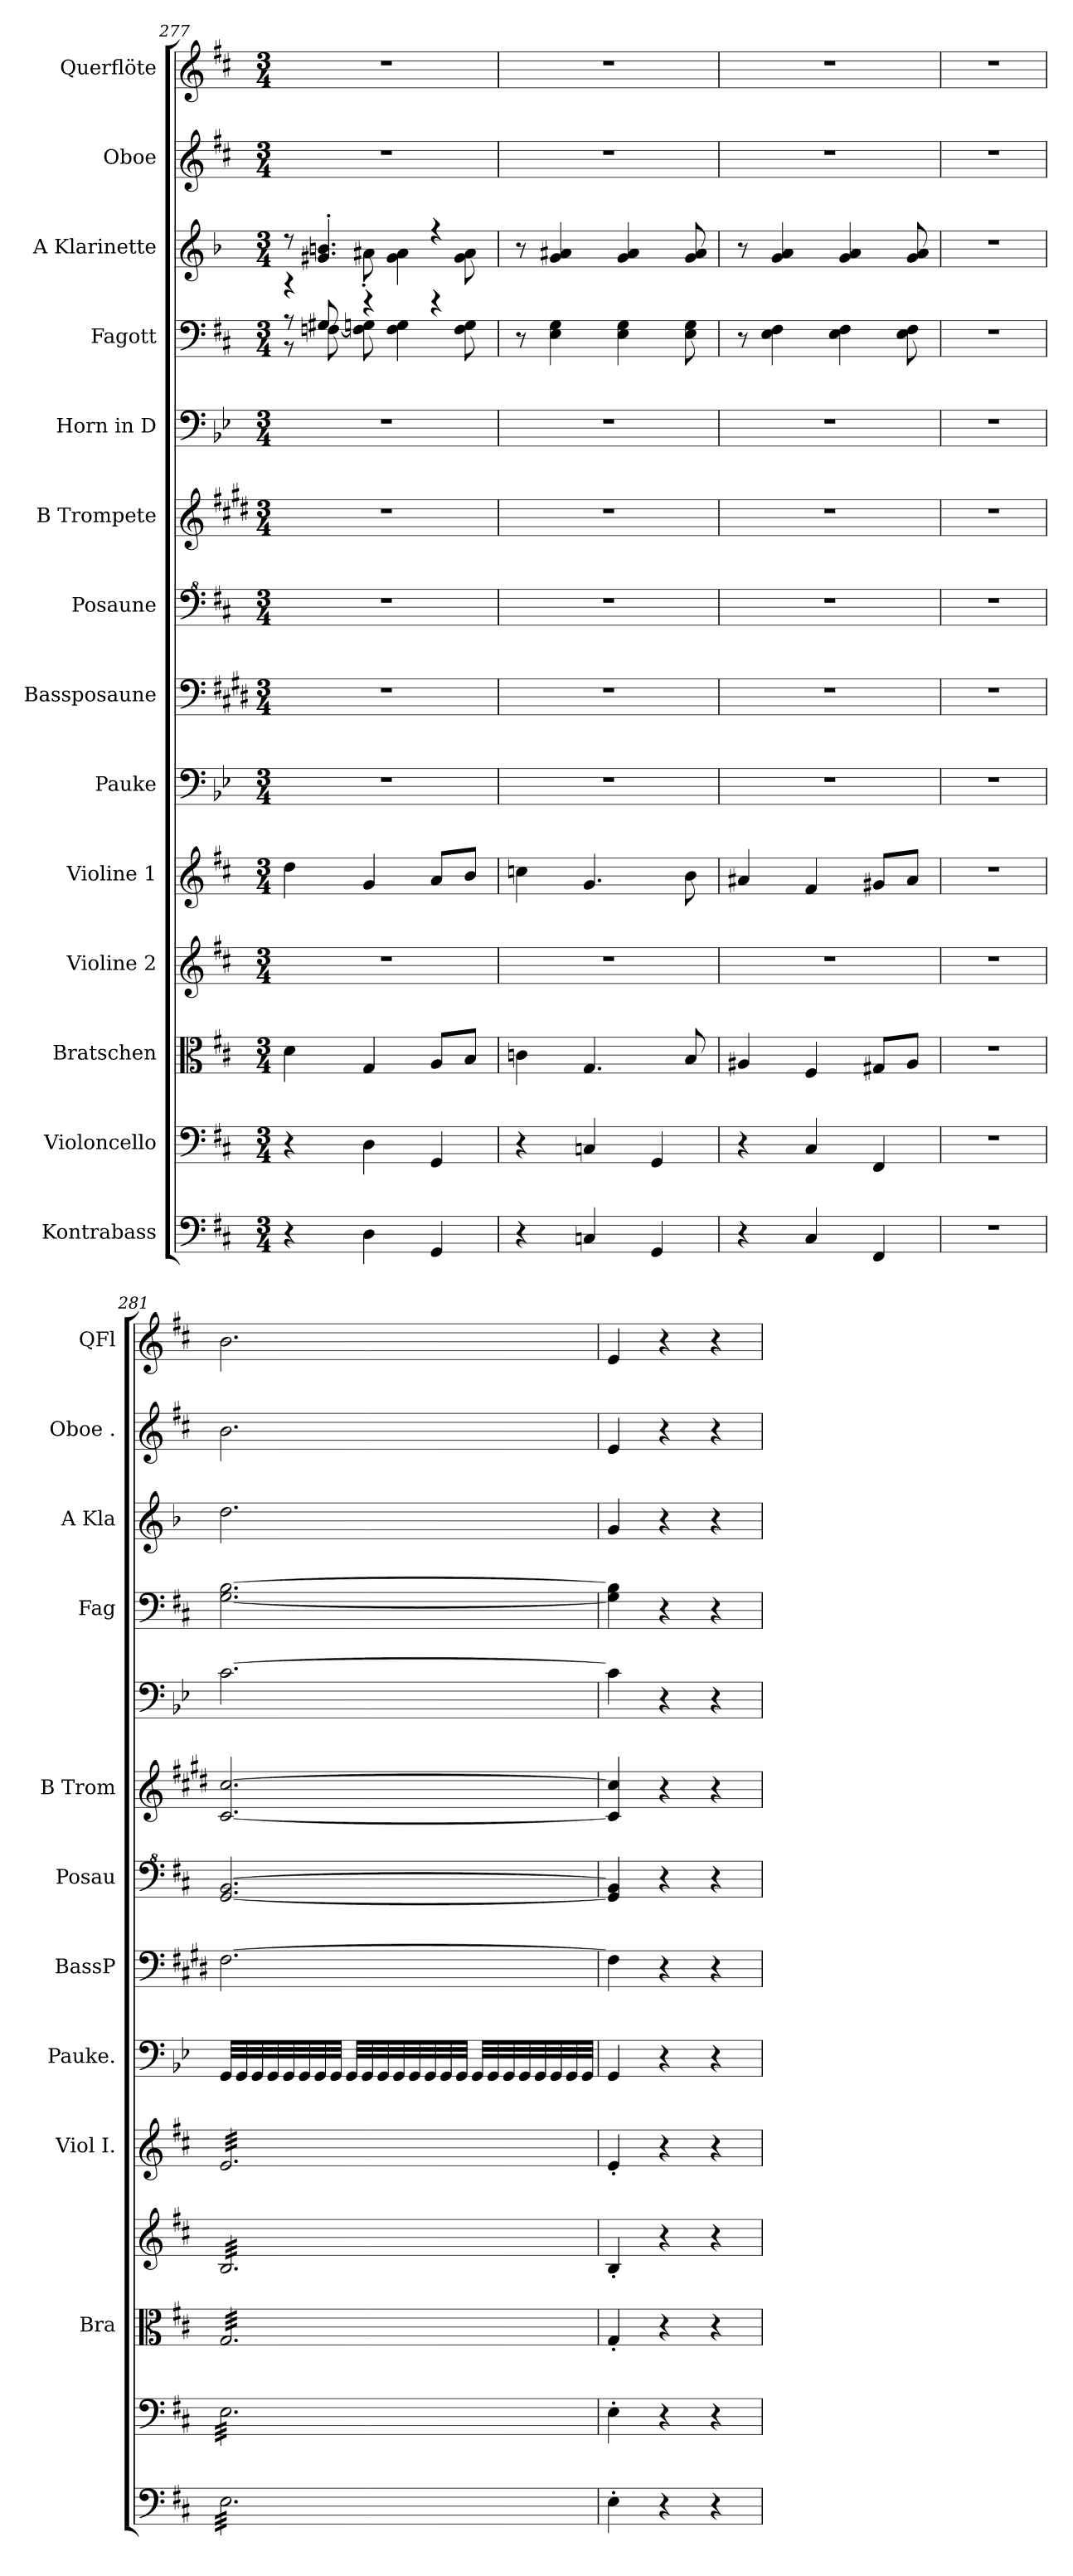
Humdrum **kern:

**kern	**kern	**kern	**kern	**kern	**kern	**kern	**kern	**kern	**kern	**kern	**kern	**kern	**kern
*part14	*part13	*part12	*part11	*part10	*part9	*part8	*part7	*part6	*part5	*part4	*part3	*part2	*part1
*staff14	*staff13	*staff12	*staff11	*staff10	*staff9	*staff8	*staff7	*staff6	*staff5	*staff4	*staff3	*staff2	*staff1
*I"Kontrabass	*I"Violoncello	*I"Bratschen	*I"Violine 2	*I"Violine 1	*I"Pauke	*I"Bassposaune	*I"Posaune	*I"B Trompete	*I"Horn in D	*I"Fagott	*I"A Klarinette	*I"Oboe	*I"Querflöte
*	*	*I'Bra	*	*I'Viol I.	*I'Pauke.	*I'BassP	*I'Posau	*I'B Trom	*	*I'Fag	*I'A Kla	*I'Oboe .	*I'QFl
*clefF4	*clefF4	*clefC3	*clefG2	*clefG2	*clefF4	*clefF4	*clefF^4	*clefG2	*clefF4	*clefF4	*clefG2	*clefG2	*clefG2
*ITrd7c12	*	*	*	*	*ITrd-2c-4	*ITrd1c2	*	*ITrd1c2	*ITrd-2c-4	*	*ITrd2c3	*	*
*k[f#c#]	*k[f#c#]	*k[f#c#]	*k[f#c#]	*k[f#c#]	*k[f#c#]	*k[f#c#]	*k[f#c#]	*k[f#c#]	*k[f#c#]	*k[f#c#]	*k[f#c#]	*k[f#c#]	*k[f#c#]
*M3/4	*M3/4	*M3/4	*M3/4	*M3/4	*M3/4	*M3/4	*M3/4	*M3/4	*M3/4	*M3/4	*M3/4	*M3/4	*M3/4
=277	=277	=277	=277	=277	=277	=277	=277	=277	=277	=277	=277	=277	=277
*	*	*	*	*	*	*	*	*	*	*^	*^	*	*
4r	4r	4d\	2.r	4dd\	2.r	2.r	2.r	2.r	2.r	8r	8r	8r	4r	2.r	2.r
.	.	.	.	.	.	.	.	.	.	8G#X/	[8Fn\	4.e#X/' 4.g#X/'	.	.	.
4DD\	4D\	4G/	.	4g/	.	.	.	.	.	4r	8F\] 8Gn\	.	8f##X'\	.	.
.	.	.	.	.	.	.	.	.	.	.	4F\ 4G\	.	4e#\ 4f##\	.	.
4GGG/	4GG/	8A/L	.	8a/L	.	.	.	.	.	4r	.	4r	.	.	.
.	.	8B/J	.	8b/J	.	.	.	.	.	.	8F\ 8G\	.	8e#\ 8f##\	.	.
*	*	*	*	*	*	*	*	*	*	*v	*v	*	*	*	*
*	*	*	*	*	*	*	*	*	*	*	*v	*v	*	*
=278	=278	=278	=278	=278	=278	=278	=278	=278	=278	=278	=278	=278	=278
4r	4r	4cn\	2.r	4ccn\	2.r	2.r	2.r	2.r	2.r	8r	8r	2.r	2.r
.	.	.	.	.	.	.	.	.	.	4E\ 4G\	4e/ 4f##X/	.	.
4CCn/	4Cn/	4.G/	.	4.g/	.	.	.	.	.	.	.	.	.
.	.	.	.	.	.	.	.	.	.	4E\ 4G\	4e/ 4f##/	.	.
4GGG/	4GG/	.	.	.	.	.	.	.	.	.	.	.	.
.	.	8B/	.	8b\	.	.	.	.	.	8E\ 8G\	8e/ 8f##/	.	.
=279	=279	=279	=279	=279	=279	=279	=279	=279	=279	=279	=279	=279	=279
4r	4r	4A#X/	2.r	4a#X/	2.r	2.r	2.r	2.r	2.r	8r	8r	2.r	2.r
.	.	.	.	.	.	.	.	.	.	4E\ 4F#\	4e/ 4f#/	.	.
4CC#/	4C#/	4F#/	.	4f#/	.	.	.	.	.	.	.	.	.
.	.	.	.	.	.	.	.	.	.	4E\ 4F#\	4e/ 4f#/	.	.
4FFF#/	4FF#/	8G#X/L	.	8g#X/L	.	.	.	.	.	.	.	.	.
.	.	8A#/J	.	8a#/J	.	.	.	.	.	8E\ 8F#\	8e/ 8f#/	.	.
=280	=280	=280	=280	=280	=280	=280	=280	=280	=280	=280	=280	=280	=280
2.r	2.r	2.r	2.r	2.r	2.r	2.r	2.r	2.r	2.r	2.r	2.r	2.r	2.r
!!LO:PB:g=z
=281	=281	=281	=281	=281	=281	=281	=281	=281	=281	=281	=281	=281	=281
*tremolo	*	*	*	*	*	*	*	*	*	*	*	*	*
*	*tremolo	*	*	*	*	*	*	*	*	*	*	*	*
*	*	*tremolo	*	*	*	*	*	*	*	*	*	*	*
*	*	*	*tremolo	*	*	*	*	*	*	*	*	*	*
*	*	*	*	*tremolo	*	*	*	*	*	*	*	*	*
32EE\LLL	32E\LLL	32G/LLL	32B/LLL	32e/LLL	32BB/LLL	[2.E\	[2.G/ [2.B/	[2.B/ [2.b/	[2.e\	[2.G\ [2.B\	2.b\	2.b\	2.b\
32EE\	32E\	32G/	32B/	32e/	32BB/	.	.	.	.	.	.	.	.
32EE\	32E\	32G/	32B/	32e/	32BB/	.	.	.	.	.	.	.	.
32EE\	32E\	32G/	32B/	32e/	32BB/	.	.	.	.	.	.	.	.
32EE\	32E\	32G/	32B/	32e/	32BB/	.	.	.	.	.	.	.	.
32EE\	32E\	32G/	32B/	32e/	32BB/	.	.	.	.	.	.	.	.
32EE\	32E\	32G/	32B/	32e/	32BB/	.	.	.	.	.	.	.	.
32EE\	32E\	32G/	32B/	32e/	32BB/JJJ	.	.	.	.	.	.	.	.
32EE\	32E\	32G/	32B/	32e/	32BB/LLL	.	.	.	.	.	.	.	.
32EE\	32E\	32G/	32B/	32e/	32BB/	.	.	.	.	.	.	.	.
32EE\	32E\	32G/	32B/	32e/	32BB/	.	.	.	.	.	.	.	.
32EE\	32E\	32G/	32B/	32e/	32BB/	.	.	.	.	.	.	.	.
32EE\	32E\	32G/	32B/	32e/	32BB/	.	.	.	.	.	.	.	.
32EE\	32E\	32G/	32B/	32e/	32BB/	.	.	.	.	.	.	.	.
32EE\	32E\	32G/	32B/	32e/	32BB/	.	.	.	.	.	.	.	.
32EE\	32E\	32G/	32B/	32e/	32BB/JJJ	.	.	.	.	.	.	.	.
32EE\	32E\	32G/	32B/	32e/	32BB/LLL	.	.	.	.	.	.	.	.
32EE\	32E\	32G/	32B/	32e/	32BB/	.	.	.	.	.	.	.	.
32EE\	32E\	32G/	32B/	32e/	32BB/	.	.	.	.	.	.	.	.
32EE\	32E\	32G/	32B/	32e/	32BB/	.	.	.	.	.	.	.	.
32EE\	32E\	32G/	32B/	32e/	32BB/	.	.	.	.	.	.	.	.
32EE\	32E\	32G/	32B/	32e/	32BB/	.	.	.	.	.	.	.	.
32EE\	32E\	32G/	32B/	32e/	32BB/	.	.	.	.	.	.	.	.
32EE\JJJ	32E\JJJ	32G/JJJ	32B/JJJ	32e/JJJ	32BB/JJJ	.	.	.	.	.	.	.	.
*	*	*	*	*Xtremolo	*	*	*	*	*	*	*	*	*
*	*	*	*Xtremolo	*	*	*	*	*	*	*	*	*	*
*	*	*Xtremolo	*	*	*	*	*	*	*	*	*	*	*
*	*Xtremolo	*	*	*	*	*	*	*	*	*	*	*	*
*Xtremolo	*	*	*	*	*	*	*	*	*	*	*	*	*
=282	=282	=282	=282	=282	=282	=282	=282	=282	=282	=282	=282	=282	=282
4EE'\	4E'\	4G'/	4B'/	4e'/	4BB/	4E\]	4G/] 4B/]	4B/] 4b/]	4e\]	4G\] 4B\]	4e/	4e/	4e/
4r	4r	4r	4r	4r	4r	4r	4r	4r	4r	4r	4r	4r	4r
4r	4r	4r	4r	4r	4r	4r	4r	4r	4r	4r	4r	4r	4r
=	=	=	=	=	=	=	=	=	=	=	=	=	=
*-	*-	*-	*-	*-	*-	*-	*-	*-	*-	*-	*-	*-	*-
